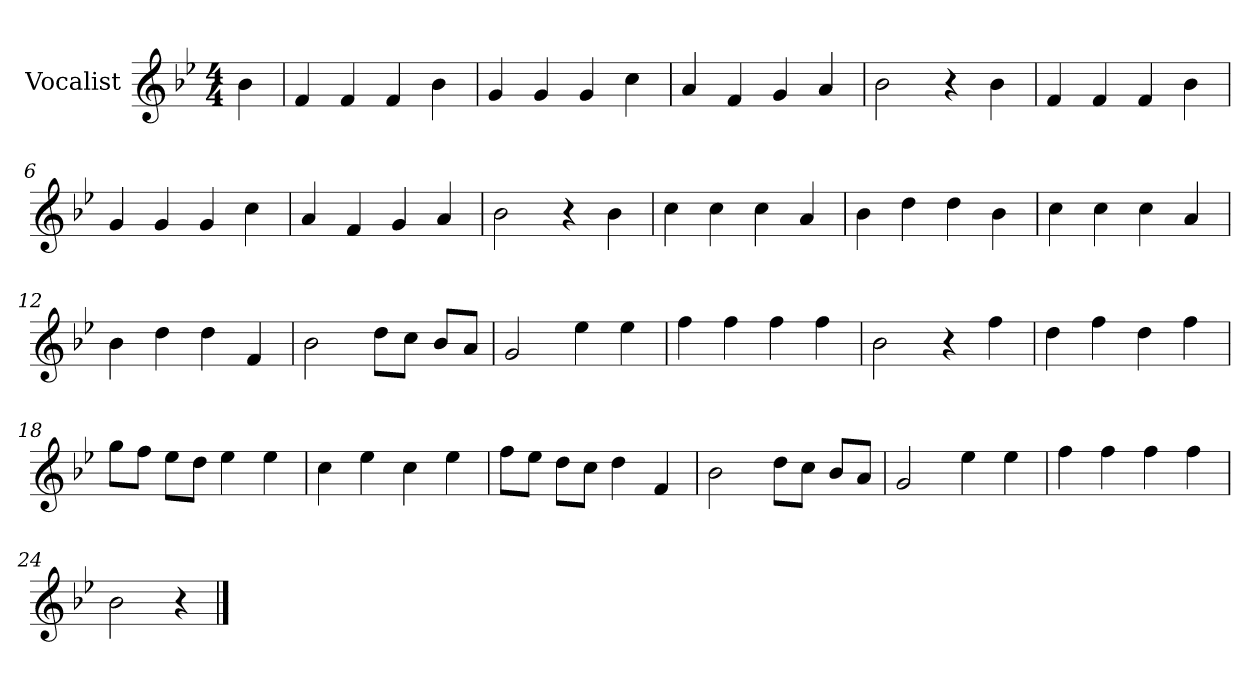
**kern
*part1
*staff1
*I"Vocalist
*k[b-e-]
*B-:
*M4/4
=
4b-
=1
4f
4f
4f
4b-
=2
4g
4g
4g
4cc
=3
4a
4f
4g
4a
=4
2b-
4r
4b-
=5
4f
4f
4f
4b-
=6
4g
4g
4g
4cc
=7
4a
4f
4g
4a
=8
2b-
4r
4b-
=9
4cc
4cc
4cc
4a
=10
4b-
4dd
4dd
4b-
=11
4cc
4cc
4cc
4a
=12
4b-
4dd
4dd
4f
=13
2b-
8ddL
8ccJ
8b-L
8aJ
=14
2g
4ee-
4ee-
=15
4ff
4ff
4ff
4ff
=16
2b-
4r
4ff
=17
4dd
4ff
4dd
4ff
=18
8ggL
8ffJ
8ee-L
8ddJ
4ee-
4ee-
=19
4cc
4ee-
4cc
4ee-
=20
8ffL
8ee-J
8ddL
8ccJ
4dd
4f
=21
2b-
8ddL
8ccJ
8b-L
8aJ
=22
2g
4ee-
4ee-
=23
4ff
4ff
4ff
4ff
=24
2b-
4r
==
*-
